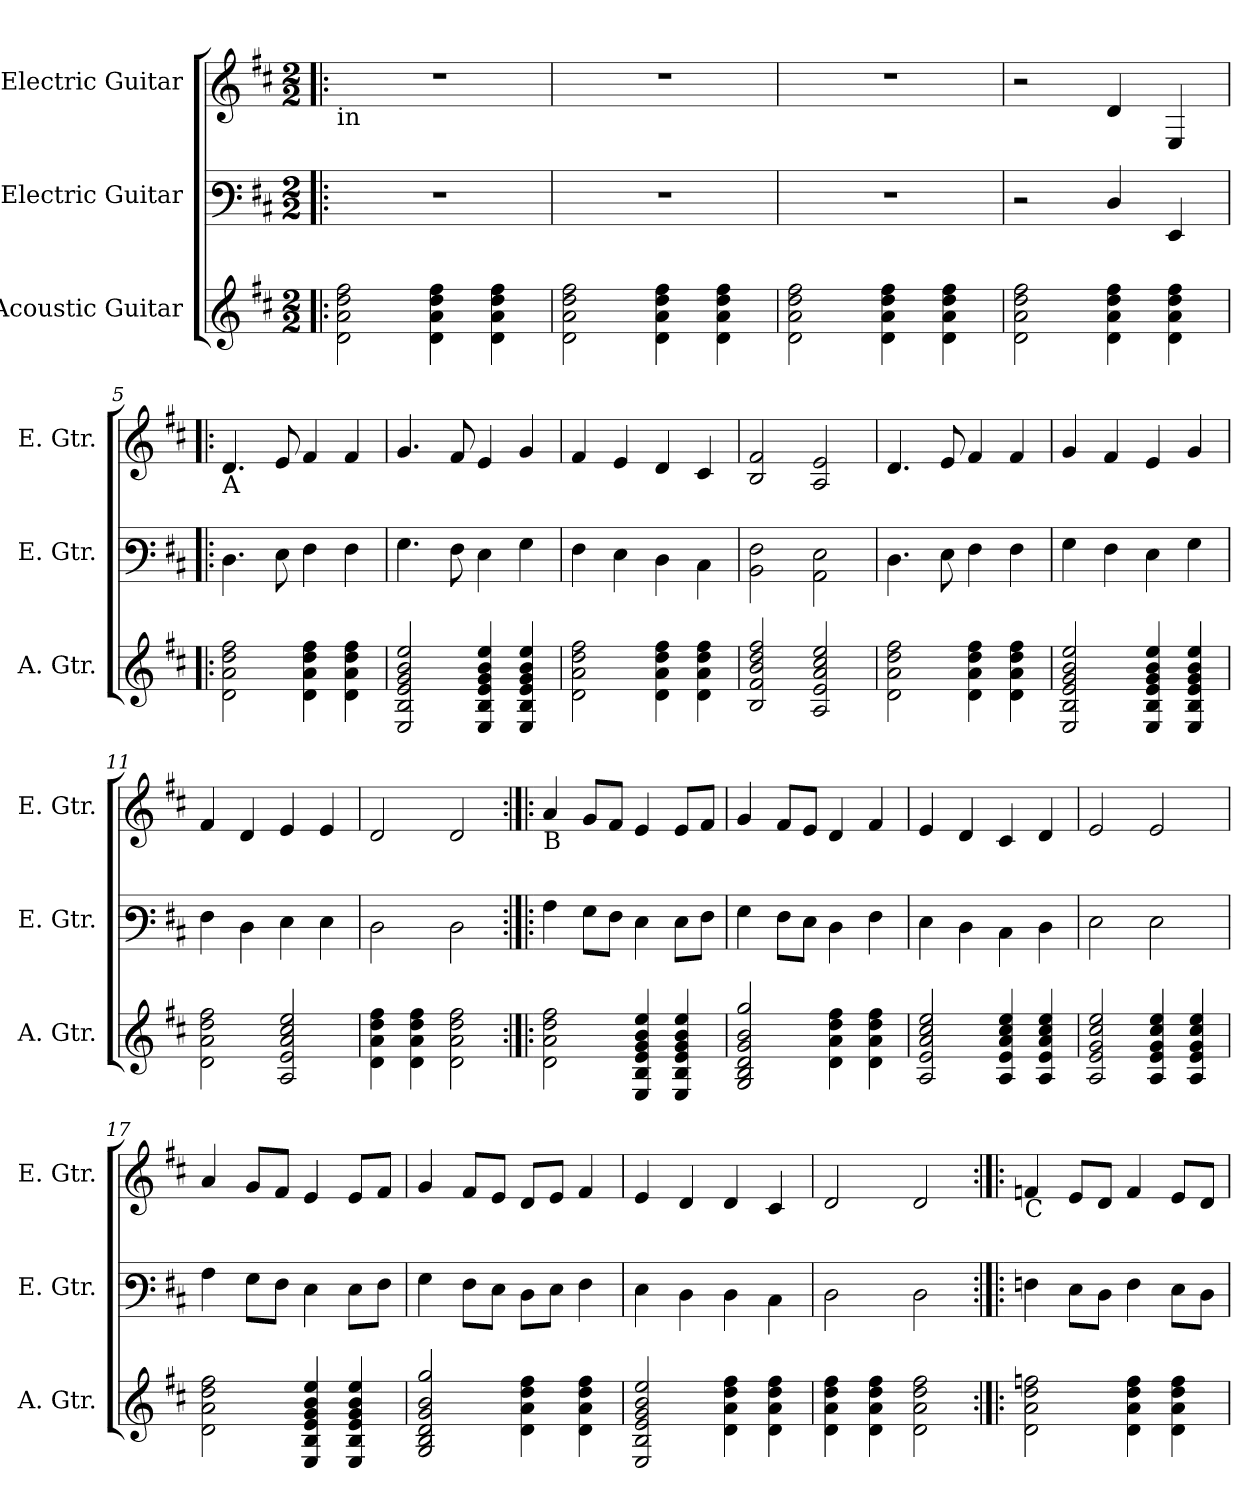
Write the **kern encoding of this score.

**kern	**kern	**kern
*part3	*part2	*part1
*staff3	*staff2	*staff1
*I"Acoustic Guitar	*I"Electric Guitar	*I"Electric Guitar
*I'A. Gtr.	*I'E. Gtr.	*I'E. Gtr.
!!LO:PB:g=z
*	*stria6	*
*clefG2	*	*clefG2
*ITrd7c12	*	*ITrd7c12
*k[f#c#]	*k[f#c#]	*k[f#c#]
*D:	*D:	*D:
*M2/2	*M2/2	*M2/2
*MM220	*MM220	*MM220
=1!|:	=1!|:	=1!|:
!	!	!LO:TX:b:t=in
2Di\ 2Ai 2di 2f#i	1r	1r
4Di\ 4Ai 4di 4f#i	.	.
4Di\ 4Ai 4di 4f#i	.	.
=2	=2	=2
2Di\ 2Ai 2di 2f#i	1r	1r
4Di\ 4Ai 4di 4f#i	.	.
4Di\ 4Ai 4di 4f#i	.	.
=3	=3	=3
2Di\ 2Ai 2di 2f#i	1r	1r
4Di\ 4Ai 4di 4f#i	.	.
4Di\ 4Ai 4di 4f#i	.	.
=4	=4	=4
2Di\ 2Ai 2di 2f#i	2r	2r
4Di\ 4Ai 4di 4f#i	4Di/	4Di/
4Di\ 4Ai 4di 4f#i	4EEi/	4EEi/
!!LO:LB:g=z
=5!|:	=5!|:	=5!|:
!	!	!LO:TX:b:t=A
2Di\ 2Ai 2di 2f#i	4.Di\	4.Di/
.	8Ei\	8Ei/
4Di\ 4Ai 4di 4f#i	4F#i\	4F#i/
4Di\ 4Ai 4di 4f#i	4F#i\	4F#i/
=6	=6	=6
2EEi/ 2BBi 2Ei 2Gi 2Bi 2ei	4.Gi\	4.Gi/
.	8F#i\	8F#i/
4EEi/ 4BBi 4Ei 4Gi 4Bi 4ei	4Ei\	4Ei/
4EEi/ 4BBi 4Ei 4Gi 4Bi 4ei	4Gi\	4Gi/
=7	=7	=7
2Di\ 2Ai 2di 2f#i	4F#i\	4F#i/
.	4Ei\	4Ei/
4Di\ 4Ai 4di 4f#i	4Di\	4Di/
4Di\ 4Ai 4di 4f#i	4C#i\	4C#i/
=8	=8	=8
2BBi/ 2F#i 2Bi 2di 2f#i	2BBi\ 2F#i	2BBi/ 2F#i
2AAi/ 2Ei 2Ai 2c#i 2ei	2AAi\ 2Ei	2AAi/ 2Ei
=9	=9	=9
2Di\ 2Ai 2di 2f#i	4.Di\	4.Di/
.	8Ei\	8Ei/
4Di\ 4Ai 4di 4f#i	4F#i\	4F#i/
4Di\ 4Ai 4di 4f#i	4F#i\	4F#i/
=10	=10	=10
2EEi/ 2BBi 2Ei 2Gi 2Bi 2ei	4Gi\	4Gi/
.	4F#i\	4F#i/
4EEi/ 4BBi 4Ei 4Gi 4Bi 4ei	4Ei\	4Ei/
4EEi/ 4BBi 4Ei 4Gi 4Bi 4ei	4Gi\	4Gi/
=11	=11	=11
2Di\ 2Ai 2di 2f#i	4F#i\	4F#i/
.	4Di\	4Di/
2AAi/ 2Ei 2Ai 2c#i 2ei	4Ei\	4Ei/
.	4Ei\	4Ei/
=12	=12	=12
4Di\ 4Ai 4di 4f#i	2Di\	2Di/
4Di\ 4Ai 4di 4f#i	.	.
2Di\ 2Ai 2di 2f#i	2Di\	2Di/
!!LO:LB:g=z
=13:|!|:	=13:|!|:	=13:|!|:
!	!	!LO:TX:b:t=B
2Di\ 2Ai 2di 2f#i	4Ai\	4Ai/
.	8Gi\L	8Gi/L
.	8F#i\J	8F#i/J
4EEi/ 4BBi 4Ei 4Gi 4Bi 4ei	4Ei\	4Ei/
4EEi/ 4BBi 4Ei 4Gi 4Bi 4ei	8Ei\L	8Ei/L
.	8F#i\J	8F#i/J
=14	=14	=14
2GGi/ 2BBi 2Di 2Gi 2Bi 2gi	4Gi\	4Gi/
.	8F#i\L	8F#i/L
.	8Ei\J	8Ei/J
4Di\ 4Ai 4di 4f#i	4Di\	4Di/
4Di\ 4Ai 4di 4f#i	4F#i\	4F#i/
=15	=15	=15
2AAi/ 2Ei 2Ai 2c#i 2ei	4Ei\	4Ei/
.	4Di\	4Di/
4AAi/ 4Ei 4Ai 4c#i 4ei	4C#i\	4C#i/
4AAi/ 4Ei 4Ai 4c#i 4ei	4Di\	4Di/
=16	=16	=16
2AAi/ 2Ei 2Gi 2c#i 2ei	2Ei\	2Ei/
4AAi/ 4Ei 4Gi 4c#i 4ei	2Ei\	2Ei/
4AAi/ 4Ei 4Gi 4c#i 4ei	.	.
=17	=17	=17
2Di\ 2Ai 2di 2f#i	4Ai\	4Ai/
.	8Gi\L	8Gi/L
.	8F#i\J	8F#i/J
4EEi/ 4BBi 4Ei 4Gi 4Bi 4ei	4Ei\	4Ei/
4EEi/ 4BBi 4Ei 4Gi 4Bi 4ei	8Ei\L	8Ei/L
.	8F#i\J	8F#i/J
=18	=18	=18
2GGi/ 2BBi 2Di 2Gi 2Bi 2gi	4Gi\	4Gi/
.	8F#i\L	8F#i/L
.	8Ei\J	8Ei/J
4Di\ 4Ai 4di 4f#i	8Di\L	8Di/L
.	8Ei\J	8Ei/J
4Di\ 4Ai 4di 4f#i	4F#i\	4F#i/
=19	=19	=19
2EEi/ 2BBi 2Ei 2Gi 2Bi 2ei	4Ei\	4Ei/
.	4Di\	4Di/
4Di\ 4Ai 4di 4f#i	4Di\	4Di/
4Di\ 4Ai 4di 4f#i	4C#i\	4C#i/
=20	=20	=20
4Di\ 4Ai 4di 4f#i	2Di\	2Di/
4Di\ 4Ai 4di 4f#i	.	.
2Di\ 2Ai 2di 2f#i	2Di\	2Di/
!!LO:LB:g=z
=21:|!|:	=21:|!|:	=21:|!|:
!	!	!LO:TX:b:t=C
2Di\ 2Ai 2di 2fni	4Fi\	4Fni/
.	8Ei\L	8Ei/L
.	8Di\J	8Di/J
4Di\ 4Ai 4di 4fi	4Fi\	4Fi/
4Di\ 4Ai 4di 4fi	8Ei\L	8Ei/L
.	8Di\J	8Di/J
=	=	=
*-	*-	*-
